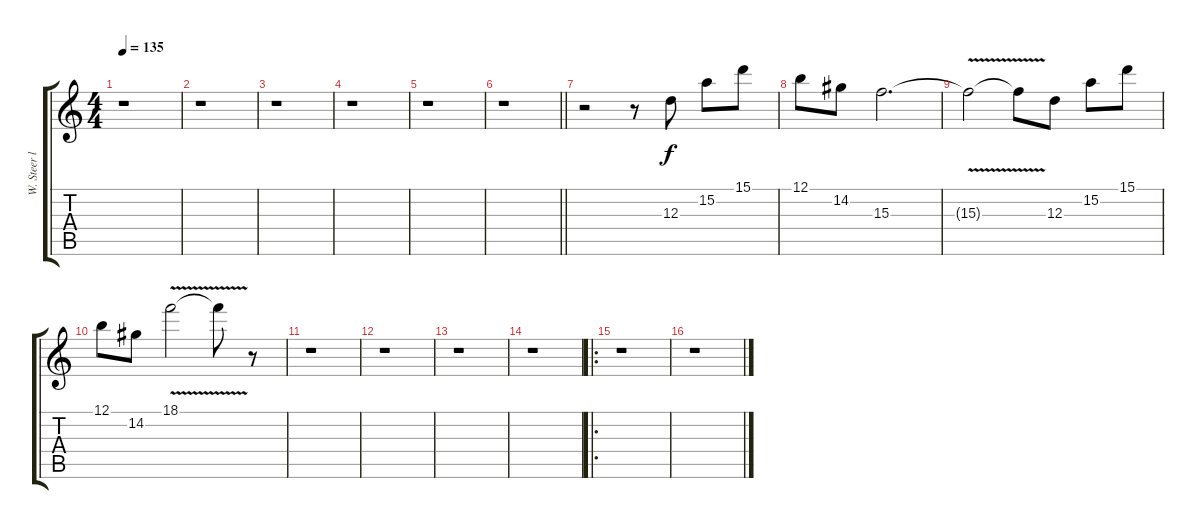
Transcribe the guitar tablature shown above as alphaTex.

\track ("W. Steer lead" "W. Steer l") {instrument distortionguitar}
\staff {score tabs}
\tuning (B3 Gb3 D3 A2 E2 B1) {hide}
\ts (4 4)
\tempo 135
\clef g2
\ks c
r.1{dy f} |
r.1 |
r.1 |
r.1 |
r.1 |
\barLineRight lightlight
r.1 |
r.2 r.8 12.3.8 15.2.8 15.1.8 |
12.1.8 14.2.8 15.3.2{d} |
15.3{v t}.2 15.3{t}.8 12.3.8 15.2.8 15.1.8 |
12.1.8 14.2.8 18.1{v}.2 18.1{t}.8 r.8 |
r.1 |
r.1 |
r.1 |
r.1 |
\ro
r.1 |
r.1
